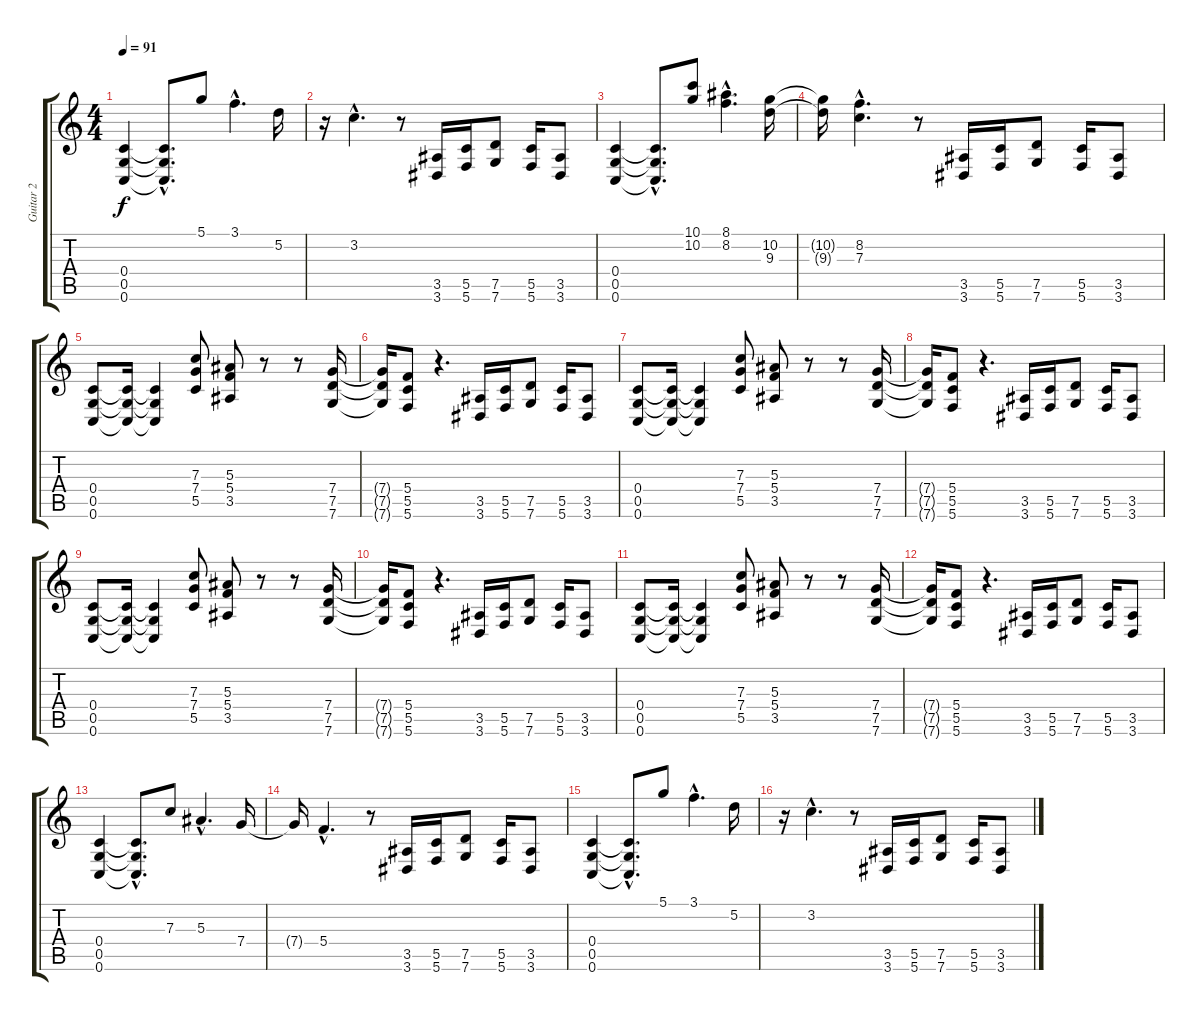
\track ("Guitar 2" "Guitar 2") {instrument distortionguitar}
\staff {score tabs}
\tuning (D4 A3 F3 C3 G2 C2) {hide}
\ts (4 4)
\tempo 91
\clef g2
\ks c
(0.4 0.5 0.6).4{dy f} (0.4{hac t} 0.5{hac t} 0.6{hac t}).8{d} 5.1.8 3.1{hac}.4{d} 5.2.16 |
r.16 3.2{hac}.4{d} r.8 (3.5 3.6).16 (5.5 5.6).16 (7.5 7.6).8 (5.5 5.6).16 (3.5 3.6).8 |
(0.4 0.5 0.6).4 (0.4{hac t} 0.5{hac t} 0.6{hac t}).8{d} (10.1 10.2).8 (8.1{hac} 8.2{hac}).4{d} (10.2 9.3).16 |
(10.2{t} 9.3{t}).16 (8.2{hac} 7.3{hac}).4{d} r.8 (3.5 3.6).16 (5.5 5.6).16 (7.5 7.6).8 (5.5 5.6).16 (3.5 3.6).8 |
(0.4 0.5 0.6).8 (0.4{t} 0.5{t} 0.6{t}).16 (0.4{t} 0.5{t} 0.6{t}).4 (7.3 7.4 5.5).8 (5.3 5.4 3.5).8 r.8 r.8 (7.4 7.5 7.6).16 |
(7.4{t} 7.5{t} 7.6{t}).16 (5.4 5.5 5.6).8 r.4{d} (3.5 3.6).16 (5.5 5.6).16 (7.5 7.6).8 (5.5 5.6).16 (3.5 3.6).8 |
(0.4 0.5 0.6).8 (0.4{t} 0.5{t} 0.6{t}).16 (0.4{t} 0.5{t} 0.6{t}).4 (7.3 7.4 5.5).8 (5.3 5.4 3.5).8 r.8 r.8 (7.4 7.5 7.6).16 |
(7.4{t} 7.5{t} 7.6{t}).16 (5.4 5.5 5.6).8 r.4{d} (3.5 3.6).16 (5.5 5.6).16 (7.5 7.6).8 (5.5 5.6).16 (3.5 3.6).8 |
(0.4 0.5 0.6).8 (0.4{t} 0.5{t} 0.6{t}).16 (0.4{t} 0.5{t} 0.6{t}).4 (7.3 7.4 5.5).8 (5.3 5.4 3.5).8 r.8 r.8 (7.4 7.5 7.6).16 |
(7.4{t} 7.5{t} 7.6{t}).16 (5.4 5.5 5.6).8 r.4{d} (3.5 3.6).16 (5.5 5.6).16 (7.5 7.6).8 (5.5 5.6).16 (3.5 3.6).8 |
(0.4 0.5 0.6).8 (0.4{t} 0.5{t} 0.6{t}).16 (0.4{t} 0.5{t} 0.6{t}).4 (7.3 7.4 5.5).8 (5.3 5.4 3.5).8 r.8 r.8 (7.4 7.5 7.6).16 |
(7.4{t} 7.5{t} 7.6{t}).16 (5.4 5.5 5.6).8 r.4{d} (3.5 3.6).16 (5.5 5.6).16 (7.5 7.6).8 (5.5 5.6).16 (3.5 3.6).8 |
(0.4 0.5 0.6).4 (0.4{hac t} 0.5{hac t} 0.6{hac t}).8{d} 7.3.8 5.3{hac}.4{d} 7.4.16 |
7.4{t}.16 5.4{hac}.4{d} r.8 (3.5 3.6).16 (5.5 5.6).16 (7.5 7.6).8 (5.5 5.6).16 (3.5 3.6).8 |
(0.4 0.5 0.6).4 (0.4{hac t} 0.5{hac t} 0.6{hac t}).8{d} 5.1.8 3.1{hac}.4{d} 5.2.16 |
r.16 3.2{hac}.4{d} r.8 (3.5 3.6).16 (5.5 5.6).16 (7.5 7.6).8 (5.5 5.6).16 (3.5 3.6).8
